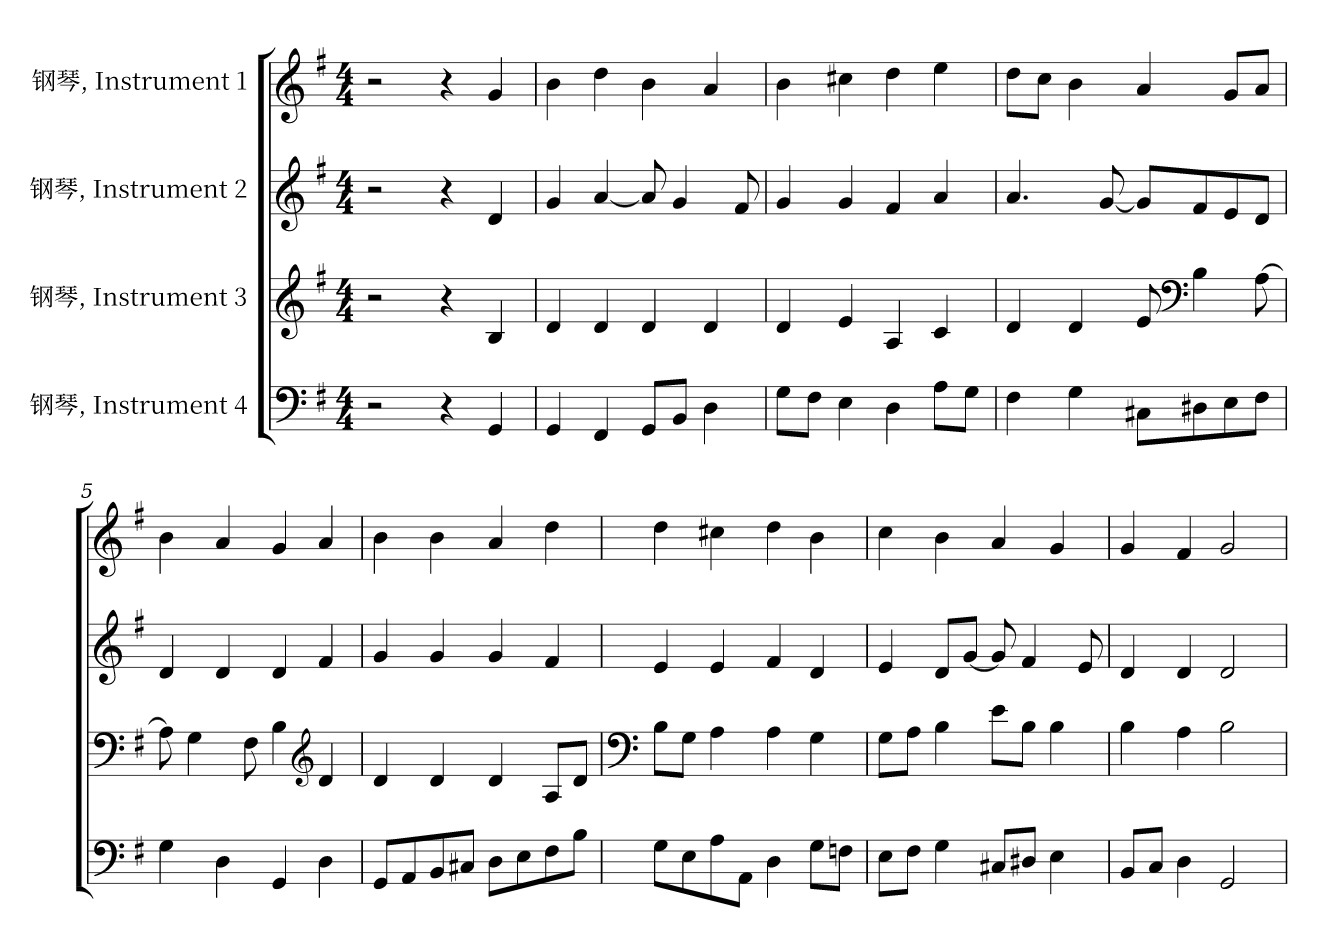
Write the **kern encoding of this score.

**kern	**kern	**kern	**kern
*part4	*part3	*part2	*part1
*staff4	*staff3	*staff2	*staff1
*I"钢琴, Instrument 4	*I"钢琴, Instrument 3	*I"钢琴, Instrument 2	*I"钢琴, Instrument 1
*clefF4	*clefG2	*clefG2	*clefG2
*k[f#]	*k[f#]	*k[f#]	*k[f#]
*M4/4	*M4/4	*M4/4	*M4/4
*MM96	*MM96	*MM96	*MM96
=1	=1	=1	=1
2r	2r	2r	2r
4r	4r	4r	4r
4GG/	4B/	4d/	4g/
=2	=2	=2	=2
4GG/	4d/	4g/	4b\
4FF#/	4d/	[4a/	4dd\
8GG/L	4d/	8a/]	4b\
8BB/J	.	4g/	.
4D\	4d/	.	4a/
.	.	8f#/	.
=3	=3	=3	=3
8G\L	4d/	4g/	4b\
8F#\J	.	.	.
4E\	4e/	4g/	4cc#X\
4D\	4A/	4f#/	4dd\
8A\L	4c/	4a/	4ee\
8G\J	.	.	.
=4	=4	=4	=4
4F#\	4d/	4.a/	8dd\L
.	.	.	8cc\J
4G\	4d/	.	4b\
.	.	[8g/	.
8C#X\L	8e/	8g/L]	4a/
*	*clefF4	*	*
8D#X\	4B\	8f#/	.
8E\	.	8e/	8g/L
8F#\J	[8A\	8d/J	8a/J
=5	=5	=5	=5
4G\	8A\]	4d/	4b\
.	4G\	.	.
4D\	.	4d/	4a/
.	8F#\	.	.
4GG/	4B\	4d/	4g/
*	*clefG2	*	*
4D\	4d/	4f#/	4a/
!!LO:LB:g=z
=6	=6	=6	=6
8GG/L	4d/	4g/	4b\
8AA/	.	.	.
8BB/	4d/	4g/	4b\
8C#X/J	.	.	.
8D\L	4d/	4g/	4a/
8E\	.	.	.
8F#\	8A/L	4f#/	4dd\
8B\J	8d/J	.	.
=7	=7	=7	=7
*	*clefF4	*	*
8G\L	8B\L	4e/	4dd\
8E\	8G\J	.	.
8A\	4A\	4e/	4cc#X\
8AA\J	.	.	.
4D\	4A\	4f#/	4dd\
8G\L	4G\	4d/	4b\
8Fn\J	.	.	.
=8	=8	=8	=8
8E\L	8G\L	4e/	4cc\
8F#\J	8A\J	.	.
4G\	4B\	8d/L	4b\
.	.	[8g/J	.
8C#X/L	8e\L	8g/]	4a/
8D#X/J	8B\J	4f#/	.
4E\	4B\	.	4g/
.	.	8e/	.
=9	=9	=9	=9
8BB/L	4B\	4d/	4g/
8C/J	.	.	.
4D\	4A\	4d/	4f#/
2GG/	2B\	2d/	2g/
=	=	=	=
*-	*-	*-	*-
